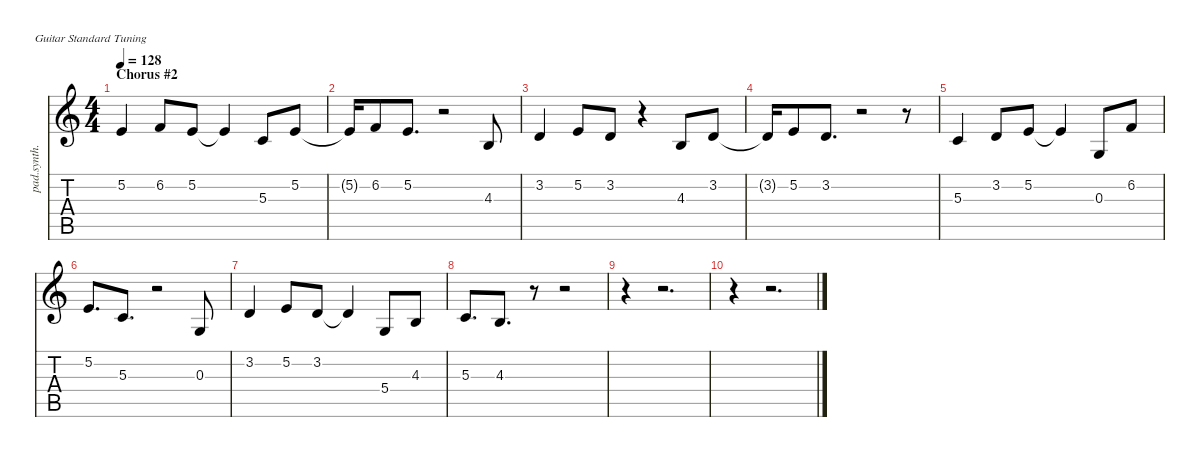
\defaultSystemsLayout 4
\hideDynamics
\bracketExtendMode nobrackets
\otherSystemsTrackNameOrientation horizontal
\track ("Vocals double (Gilmour)" "pad.synth.") {instrument pad1newage}
\staff {score tabs}
\tuning (E4 B3 G3 D3 A2 E2)
\ts (4 4)
\section ("" "Chorus #2")
\tempo 128
\clef g2
\ks c
5.2.4{dy f beam Up} 6.2.8{beam Up} 5.2.8{beam Up} 5.2{t}.4{beam Up} 5.3.8{beam Up} 5.2.8{beam Up} |
5.2{t}.16{beam Up} 6.2.8{beam Up} 5.2.8{d beam Up} r.2{beam Up} 4.3.8{beam Up} |
3.2.4{beam Up} 5.2.8{beam Up} 3.2.8{beam Up} r.4{beam Up} 4.3.8{beam Up} 3.2.8{beam Up} |
3.2{t}.16{beam Up} 5.2.8{beam Up} 3.2.8{d beam Up} r.2{beam Up} r.8{beam Up} |
5.3.4{beam Up} 3.2.8{beam Up} 5.2.8{beam Up} 5.2{t}.4{beam Up} 0.3.8{beam Up} 6.2.8{beam Up} |
5.2.8{d beam Up} 5.3.8{d beam Up} r.2{beam Up} 0.3.8{beam Up} |
3.2.4{beam Up} 5.2.8{beam Up} 3.2.8{beam Up} 3.2{t}.4{beam Up} 5.4.8{beam Up} 4.3.8{beam Up} |
5.3.8{d beam Up} 4.3.8{d beam Up} r.8{beam Up} r.2{beam Up} |
r.4{beam Down} r.2{d beam Down} |
r.4{beam Down} r.2{d beam Down}
